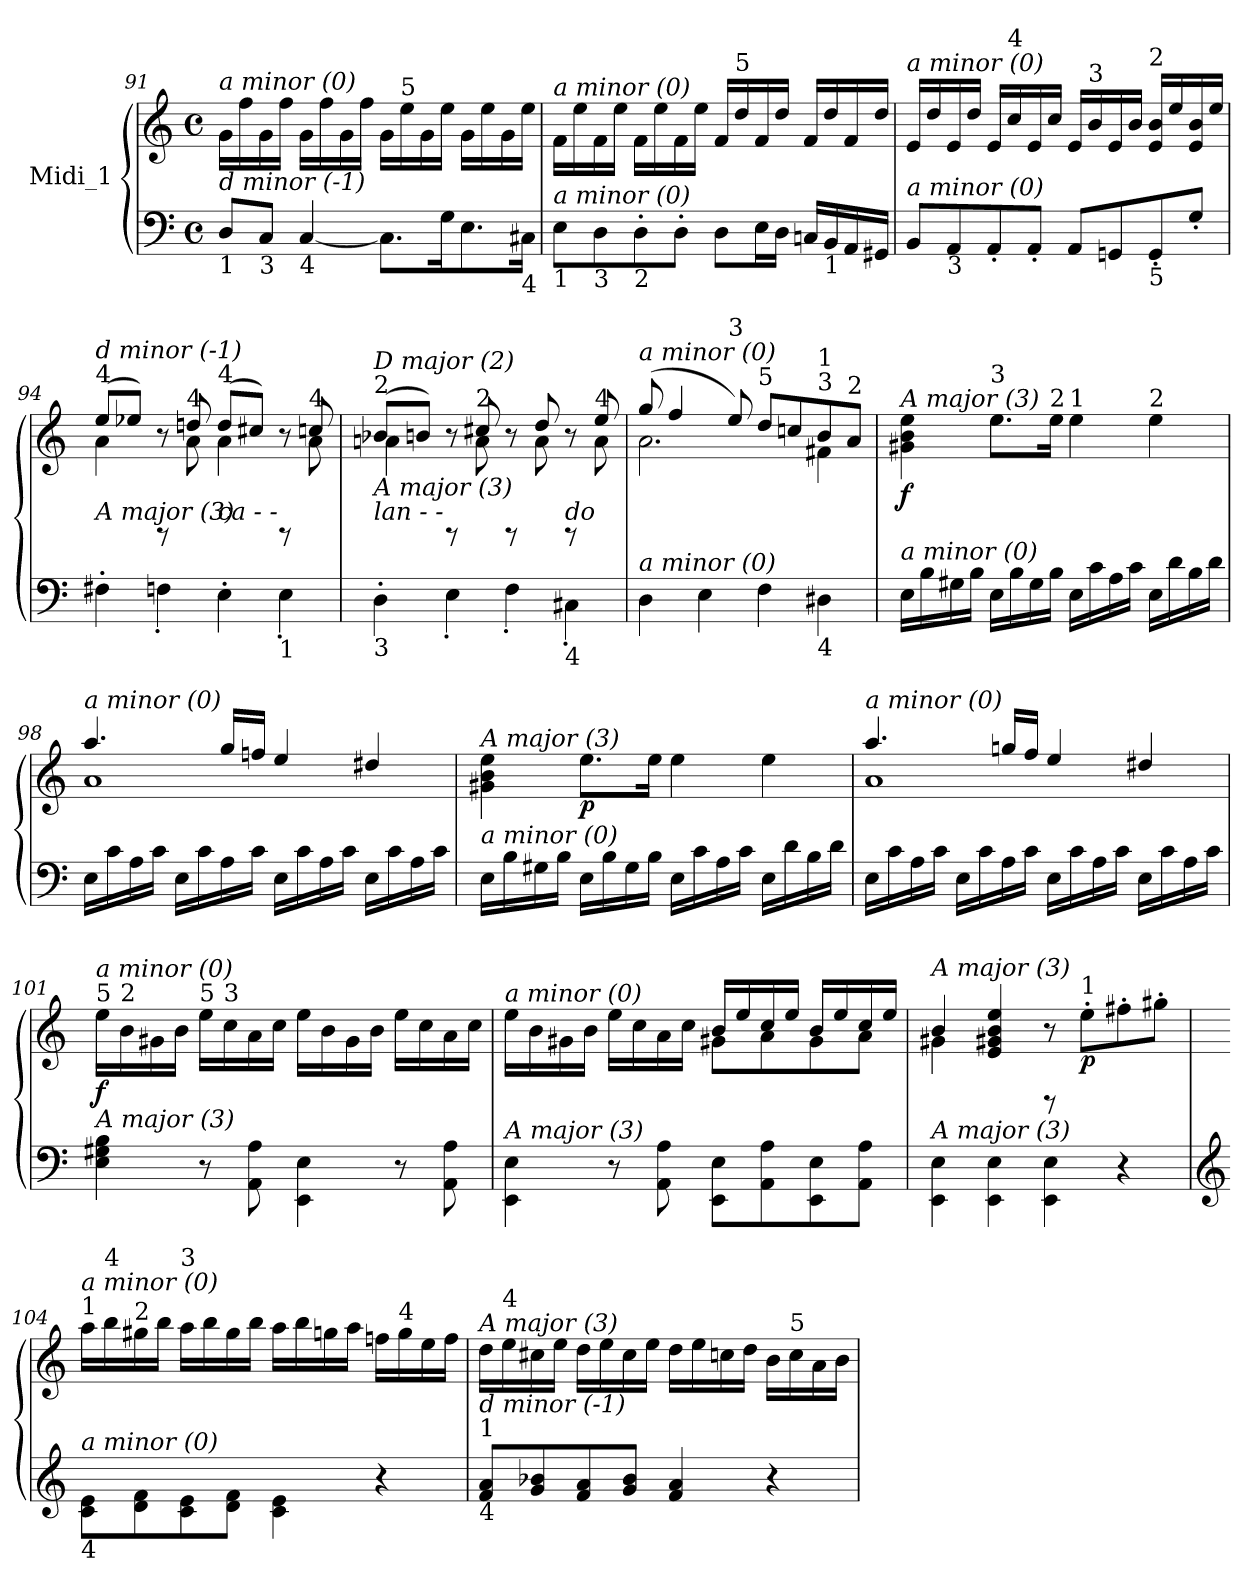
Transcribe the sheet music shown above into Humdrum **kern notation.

**kern	**kern	**dynam
*part1	*part1	*part1
*staff2	*staff1	*staff1/2
*I"Midi_1	*	*
!!LO:PB:g=z
*clefF4	*clefG2	*
*k[]	*k[]	*
*M4/4	*M4/4	*
*met(c)	*met(c)	*
=91	=91	=91
!	!LO:TX:i:t=a minor (0)	!
!LO:TX:b:t=1	!	!
!LO:TX:i:t=d minor (-1)	!	!
8D/L	16g\LL	.
.	16ff\	.
!LO:TX:b:t=3	!	!
8C/J	16g\	.
.	16ff\JJ	.
!LO:TX:b:t=4	!	!
[4C/	16g\LL	.
.	16ff\	.
.	16g\	.
.	16ff\JJ	.
8.C\L]	16g\LL	.
!	!LO:TX:a:t=5	!
.	16ee\	.
.	16g\	.
16G\K	16ee\JJ	.
8.E\	16g\LL	.
.	16ee\	.
.	16g\	.
!LO:TX:b:t=4	!	!
16C#X\Jk	16ee\JJ	.
=92	=92	=92
!	!LO:TX:i:t=a minor (0)	!
!LO:TX:b:t=1	!	!
!LO:TX:i:t=a minor (0)	!	!
8E\L	16f\LL	.
.	16ee\	.
!LO:TX:b:t=3	!	!
8D\	16f\	.
.	16ee\JJ	.
!LO:TX:b:t=2	!	!
8D'\	16f\LL	.
.	16ee\	.
8D'\J	16f\	.
.	16ee\JJ	.
8D\L	16f/LL	.
!	!LO:TX:a:t=5	!
.	16dd/	.
16E\L	16f/	.
16D\JJ	16dd/JJ	.
16Cni/LL	16f/LL	.
!LO:TX:b:t=1	!	!
16BB/	16dd/	.
16AA/	16f/	.
16GG#X/JJ	16dd/JJ	.
=93	=93	=93
!	!LO:TX:i:t=a minor (0)	!
!LO:TX:i:t=a minor (0)	!	!
8BB/L	16e/LL	.
.	16dd/	.
!LO:TX:b:t=3	!	!
8AA/	16e/	.
.	16dd/JJ	.
8AA'/	16e/LL	.
!	!LO:TX:a:t=4	!
.	16cc/	.
8AA'/J	16e/	.
.	16cc/JJ	.
8AA/L	16e/LL	.
!	!LO:TX:a:t=3	!
.	16b/	.
8GGni/	16e/	.
.	16b/JJ	.
!	!LO:TX:a:t=2	!
!LO:TX:b:t=5	!	!
8GG'/	16e/ 16b/LL	.
.	16ee/	.
8G'/J	16e/ 16b/	.
.	16ee/JJ	.
!!LO:LB:g=z
=94	=94	=94
*^	*^	*
!	!	!LO:TX:a:t=4	!	!
!	!	!LO:TX:i:t=d minor (-1)	!	!
!LO:TX:i:t=A major (3)	!	!	!	!
4ryy	4F#X'\	(>8ee/L	4a\	.
.	.	8ee-Xj/J)	.	.
8rb	4Fn'\	8r	8ryy	.
!	!	!LO:TX:a:t=4	!	!
4.ryy	.	8ddn/	8a\	.
!	!	!LO:TX:a:t=4	!	!
!	!LO:TX:a:i:t=ca   -    -	!	!	!
.	4E'\	(>8dd/L	4a\	.
.	.	8cc#X/J)	.	.
!LO:TX:b:t=1	!	!	!	!
8rb	4E'\	8r	8ryy	.
!	!	!LO:TX:a:t=4	!	!
8ryy	.	8ccn/	8a\	.
=95	=95	=95	=95	=95
!	!	!LO:TX:a:t=2	!	!
!	!	!LO:TX:i:t=D major (2)	!	!
!LO:TX:b:t=3	!	!	!	!
!LO:TX:a:i:t=lan    -    -	!	!	!	!
!LO:TX:i:t=A major (3)	!	!	!	!
4ryy	4D'\	(>8b-Xj/L	4ani\	.
.	.	8b/J)	.	.
8rb	4E'\	8r	8ryy	.
!	!	!LO:TX:a:t=2	!	!
8ryy	.	8cc#X/	8a\	.
8rb	4F'\	8r	8ryy	.
8ryy	.	8dd/	8a\	.
!LO:TX:a:i:t=do	!	!	!	!
!LO:TX:b:t=4	!	!	!	!
8rb	4C#X'\	8r	8ryy	.
!	!	!LO:TX:a:t=4	!	!
8ryy	.	8ee/	8a\	.
*v	*v	*	*	*
=96	=96	=96	=96
!	!LO:TX:i:t=a minor (0)	!	!
!LO:TX:i:t=a minor (0)	!	!	!
4D\	(>8gg/	2.a\	.
.	4ff/	.	.
4E\	.	.	.
!	!LO:TX:a:t=3	!	!
.	8ee/)	.	.
!	!LO:TX:a:t=5	!	!
4F\	8dd/L	.	.
.	8ccni/	.	.
!	!LO:TX:a:t=3	!	!
!	!LO:TX:a:t=1	!	!
!LO:TX:b:t=4	!	!	!
4D#X\	8b/	4f#X\	.
!	!LO:TX:a:t=2	!	!
.	8a/J	.	.
*	*v	*v	*
!!LO:LB:g=z
=97	=97	=97
*^	*	*
!	!	!LO:TX:i:t=A major (3)	!
!LO:TX:i:t=a minor (0)	!	!	!
!	!	!	!LO:DY:b
2ryy	16E\LL	4g#X\ 4b\ 4ee\	f
.	16B\	.	.
.	16G#X\	.	.
.	16B\JJ	.	.
!	!	!LO:TX:a:t=3	!
.	16E\LL	8.ee\L	.
.	16B\	.	.
.	16G#\	.	.
!	!	!LO:TX:a:t=2	!
.	16B\JJ	16ee\Jk	.
!	!	!LO:TX:a:t=1	!
2ryy	16E\LL	4ee\	.
.	16c\	.	.
.	16A\	.	.
.	16c\JJ	.	.
!	!	!LO:TX:a:t=2	!
.	16E\LL	4ee\	.
.	16d\	.	.
.	16B\	.	.
.	16d\JJ	.	.
=98	=98	=98	=98
*	*	*^	*
!	!	!LO:TX:i:t=a minor (0)	!	!
!LO:TX:i:t=a minor (0)	!	!	!	!
*v	*v	*	*	*
16E\LL	4.aa/	1a	.
16c\	.	.	.
16A\	.	.	.
16c\JJ	.	.	.
16E\LL	.	.	.
16c\	.	.	.
16A\	16gg/LL	.	.
16c\JJ	16ffni/JJ	.	.
16E\LL	4ee/	.	.
16c\	.	.	.
16A\	.	.	.
16c\JJ	.	.	.
16E\LL	4dd#X/	.	.
16c\	.	.	.
16A\	.	.	.
16c\JJ	.	.	.
*	*v	*v	*
!!LO:LB:g=z
=99	=99	=99
*^	*	*
!	!	!LO:TX:i:t=A major (3)	!
!LO:TX:i:t=a minor (0)	!	!	!
2ryy	16E\LL	4g#X\ 4b\ 4ee\	.
.	16B\	.	.
.	16G#X\	.	.
.	16B\JJ	.	.
!	!	!	!LO:DY:b
.	16E\LL	8.ee\L	p
.	16B\	.	.
.	16G#\	.	.
.	16B\JJ	16ee\Jk	.
2ryy	16E\LL	4ee\	.
.	16c\	.	.
.	16A\	.	.
.	16c\JJ	.	.
.	16E\LL	4ee\	.
.	16d\	.	.
.	16B\	.	.
.	16d\JJ	.	.
=100	=100	=100	=100
*	*	*^	*
!	!	!LO:TX:i:t=a minor (0)	!	!
!LO:TX:i:t=a minor (0)	!	!	!	!
*v	*v	*	*	*
16E\LL	4.aa/	1a	.
16c\	.	.	.
16A\	.	.	.
16c\JJ	.	.	.
16E\LL	.	.	.
16c\	.	.	.
16A\	16ggni/LL	.	.
16c\JJ	16ff/JJ	.	.
16E\LL	4ee/	.	.
16c\	.	.	.
16A\	.	.	.
16c\JJ	.	.	.
16E\LL	4dd#X/	.	.
16c\	.	.	.
16A\	.	.	.
16c\JJ	.	.	.
*	*v	*v	*
!!LO:LB:g=z
=101	=101	=101
*^	*	*
!	!	!LO:TX:a:t=5	!
!	!	!LO:TX:i:t=a minor (0)	!
!LO:TX:i:t=A major (3)	!	!	!
!	!	!	!LO:DY:b
2ryy	4E\ 4G#X\ 4B\	16ee\LL	f
!	!	!LO:TX:a:t=2	!
.	.	16b\	.
.	.	16g#X\	.
.	.	16b\JJ	.
!	!	!LO:TX:a:t=5	!
.	8r	16ee\LL	.
!	!	!LO:TX:a:t=3	!
.	.	16cc\	.
.	8AA\ 8A\	16a\	.
.	.	16cc\JJ	.
2ryy	4EE\ 4E\	16ee\LL	.
.	.	16b\	.
.	.	16g#\	.
.	.	16b\JJ	.
.	8r	16ee\LL	.
.	.	16cc\	.
.	8AA\ 8A\	16a\	.
.	.	16cc\JJ	.
!!LO:LB:g=z
=102	=102	=102	=102
*	*	*^	*
!	!	!LO:TX:i:t=a minor (0)	!	!
!LO:TX:i:t=A major (3)	!	!	!	!
2ryy	4EE\ 4E\	16ee\LL	2ryy	.
.	.	16b\	.	.
.	.	16g#X\	.	.
.	.	16b\JJ	.	.
.	8r	16ee\LL	.	.
.	.	16cc\	.	.
.	8AA\ 8A\	16a\	.	.
.	.	16cc\JJ	.	.
2ryy	8EE\ 8E\L	16b/LL	8g#X\L	.
.	.	16ee/	.	.
.	8AA\ 8A\	16cc/	8a\	.
.	.	16ee/JJ	.	.
.	8EE\ 8E\	16b/LL	8g#\	.
.	.	16ee/	.	.
.	8AA\ 8A\J	16cc/	8a\J	.
.	.	16ee/JJ	.	.
=103	=103	=103	=103	=103
!	!	!LO:TX:i:t=A major (3)	!	!
!LO:TX:i:t=A major (3)	!	!	!	!
4ryy	4EE\ 4E\	4b/	4g#X\	.
4ryy	4EE\ 4E\	4e/ 4g#X/ 4b/ 4ee/	2.ryy	.
8rb	4EE\ 4E\	8r	.	.
!	!	!LO:TX:a:t=1	!	!
!	!	!	!	!LO:DY:b
8ryy	.	8ee'\L	.	p
4ryy	4r	8ff#X'\	.	.
.	.	8gg#X'\J	.	.
*	*	*v	*v	*
=104	=104	=104	=104
*clefG2	*	*	*
!	!	!LO:TX:a:t=1	!
!	!	!LO:TX:i:t=a minor (0)	!
!LO:TX:b:t=4	!	!	!
!LO:TX:i:t=a minor (0)	!	!	!
2ryy	8c\ 8e\L	16aa\LL	.
!	!	!LO:TX:a:t=4	!
.	.	16bb\	.
!	!	!LO:TX:a:t=2	!
.	8d\ 8f\	16gg#X\	.
.	.	16bb\JJ	.
!	!	!LO:TX:a:t=3	!
.	8c\ 8e\	16aa\LL	.
.	.	16bb\	.
.	8d\ 8f\J	16gg#\	.
.	.	16bb\JJ	.
2ryy	4c\ 4e\	16aa\LL	.
.	.	16bb\	.
.	.	16ggn\	.
.	.	16aa\JJ	.
.	4r	16ffni\LL	.
!	!	!LO:TX:a:t=4	!
.	.	16gg\	.
.	.	16ee\	.
.	.	16ff\JJ	.
*v	*v	*	*
!!LO:PB:g=z
=105	=105	=105
!	!LO:TX:i:t=A major (3)	!
!LO:TX:a:t=1	!	!
!LO:TX:b:t=4	!	!
!LO:TX:i:t=d minor (-1)	!	!
8f/ 8a/L	16dd\LL	.
!	!LO:TX:a:t=4	!
.	16ee\	.
8g/ 8b-X/	16cc#X\	.
.	16ee\JJ	.
8f/ 8a/	16dd\LL	.
.	16ee\	.
8g/ 8b-/J	16cc#\	.
.	16ee\JJ	.
4f/ 4a/	16dd\LL	.
.	16ee\	.
.	16ccn\	.
.	16dd\JJ	.
4r	16b\LL	.
!	!LO:TX:a:t=5	!
.	16cc\	.
.	16a\	.
.	16b\JJ	.
=	=	=
*-	*-	*-
